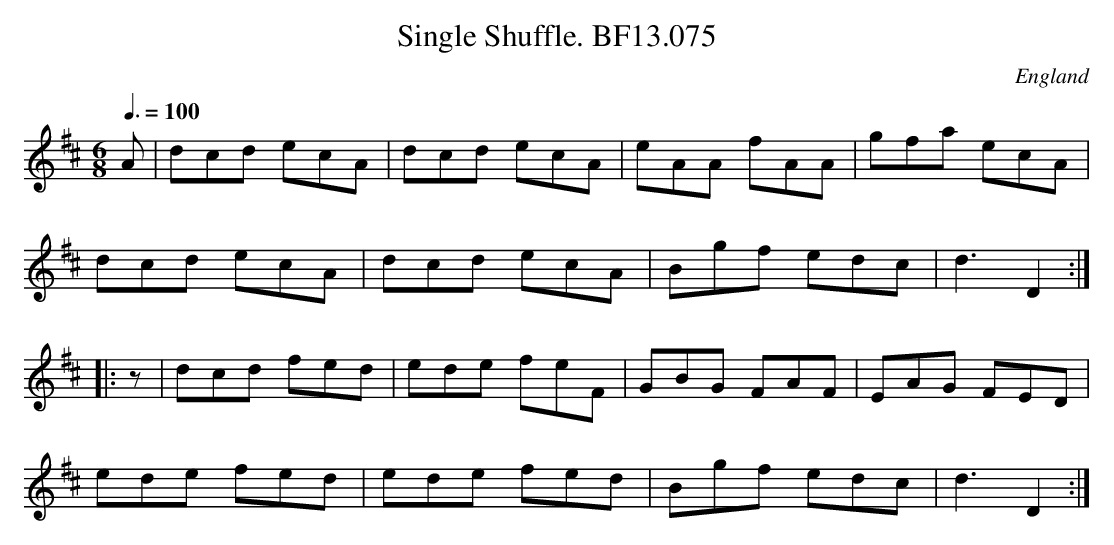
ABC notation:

X:1
T:Single Shuffle. BF13.075
M:6/8
L:1/8
Q:3/8=100
O:England
notC:In hand "B"
K:D major
A|dcd ecA|dcd ecA|eAA fAA|gfa ecA|!
dcd ecA|dcd ecA|Bgf edc|d3D2:|!
|:z|dcd fed|ede feF|GBG FAF|EAG FED|!
ede fed|ede fed|Bgf edc|d3D2:|
